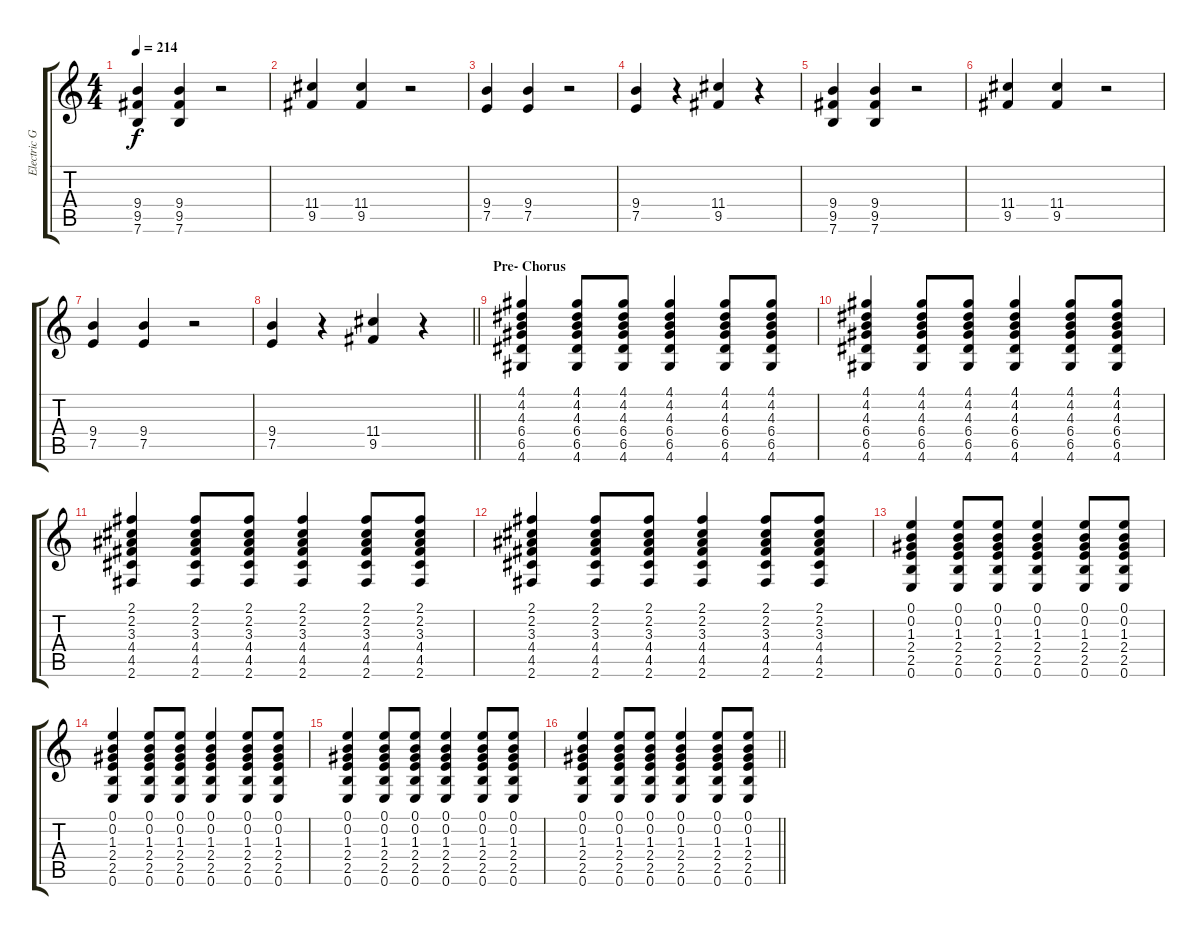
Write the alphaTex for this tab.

\track ("Electric Guitar" "Electric G") {instrument distortionguitar}
\staff {score tabs}
\tuning (E4 B3 G3 D3 A2 E2) {hide}
\ts (4 4)
\tempo 214
\clef g2
\ks c
(9.4 9.5 7.6).4{dy f} (9.4 9.5 7.6).4 r.2 |
(11.4 9.5).4 (11.4 9.5).4 r.2 |
(9.4 7.5).4 (9.4 7.5).4 r.2 |
(9.4 7.5).4 r.4 (11.4 9.5).4 r.4 |
(9.4 9.5 7.6).4 (9.4 9.5 7.6).4 r.2 |
(11.4 9.5).4 (11.4 9.5).4 r.2 |
(9.4 7.5).4 (9.4 7.5).4 r.2 |
\barLineRight lightlight
(9.4 7.5).4 r.4 (11.4 9.5).4 r.4 |
\section ("" "Pre- Chorus")
(4.1 4.2 4.3 6.4 6.5 4.6).4 (4.1 4.2 4.3 6.4 6.5 4.6).8 (4.1 4.2 4.3 6.4 6.5 4.6).8 (4.1 4.2 4.3 6.4 6.5 4.6).4 (4.1 4.2 4.3 6.4 6.5 4.6).8 (4.1 4.2 4.3 6.4 6.5 4.6).8 |
(4.1 4.2 4.3 6.4 6.5 4.6).4 (4.1 4.2 4.3 6.4 6.5 4.6).8 (4.1 4.2 4.3 6.4 6.5 4.6).8 (4.1 4.2 4.3 6.4 6.5 4.6).4 (4.1 4.2 4.3 6.4 6.5 4.6).8 (4.1 4.2 4.3 6.4 6.5 4.6).8 |
(2.1 2.2 3.3 4.4 4.5 2.6).4 (2.1 2.2 3.3 4.4 4.5 2.6).8 (2.1 2.2 3.3 4.4 4.5 2.6).8 (2.1 2.2 3.3 4.4 4.5 2.6).4 (2.1 2.2 3.3 4.4 4.5 2.6).8 (2.1 2.2 3.3 4.4 4.5 2.6).8 |
(2.1 2.2 3.3 4.4 4.5 2.6).4 (2.1 2.2 3.3 4.4 4.5 2.6).8 (2.1 2.2 3.3 4.4 4.5 2.6).8 (2.1 2.2 3.3 4.4 4.5 2.6).4 (2.1 2.2 3.3 4.4 4.5 2.6).8 (2.1 2.2 3.3 4.4 4.5 2.6).8 |
(0.1 0.2 1.3 2.4 2.5 0.6).4 (0.1 0.2 1.3 2.4 2.5 0.6).8 (0.1 0.2 1.3 2.4 2.5 0.6).8 (0.1 0.2 1.3 2.4 2.5 0.6).4 (0.1 0.2 1.3 2.4 2.5 0.6).8 (0.1 0.2 1.3 2.4 2.5 0.6).8 |
(0.1 0.2 1.3 2.4 2.5 0.6).4 (0.1 0.2 1.3 2.4 2.5 0.6).8 (0.1 0.2 1.3 2.4 2.5 0.6).8 (0.1 0.2 1.3 2.4 2.5 0.6).4 (0.1 0.2 1.3 2.4 2.5 0.6).8 (0.1 0.2 1.3 2.4 2.5 0.6).8 |
(0.1 0.2 1.3 2.4 2.5 0.6).4 (0.1 0.2 1.3 2.4 2.5 0.6).8 (0.1 0.2 1.3 2.4 2.5 0.6).8 (0.1 0.2 1.3 2.4 2.5 0.6).4 (0.1 0.2 1.3 2.4 2.5 0.6).8 (0.1 0.2 1.3 2.4 2.5 0.6).8 |
\barLineRight lightlight
(0.1 0.2 1.3 2.4 2.5 0.6).4 (0.1 0.2 1.3 2.4 2.5 0.6).8 (0.1 0.2 1.3 2.4 2.5 0.6).8 (0.1 0.2 1.3 2.4 2.5 0.6).4 (0.1 0.2 1.3 2.4 2.5 0.6).8 (0.1 0.2 1.3 2.4 2.5 0.6).8
